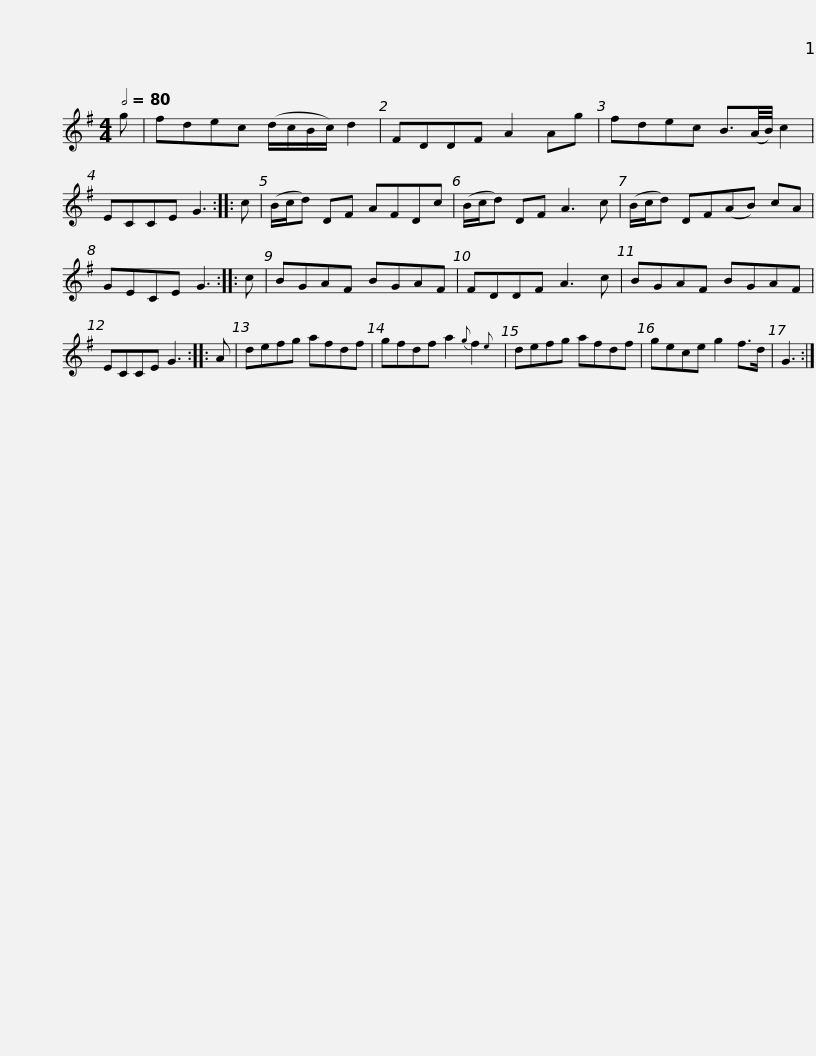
X:1
L:1/8
Q:1/2=80
M:4/4
I:linebreak $
K:G
V:1 treble
V:1
 g | fdec (d/c/B/c/) d2 | FDDF A2 Ag | fdec B3/2(A/4B/4) c2 | ECCE G3 :: %5
 c | (B/c/d) DF AFDc |$ (B/c/d) DF A3 c | (B/c/d) DF(AB) cA | GECE G3 :: %10
 c | BGAF BGAF | FDDF A3 c |$ BGAF BGAF | ECCE G3 :: %15
 A | defg afdf | gfdf a2{g} f2{e} | defg afdf |$ gece g2 f>d | %20
 G3 :| %21
